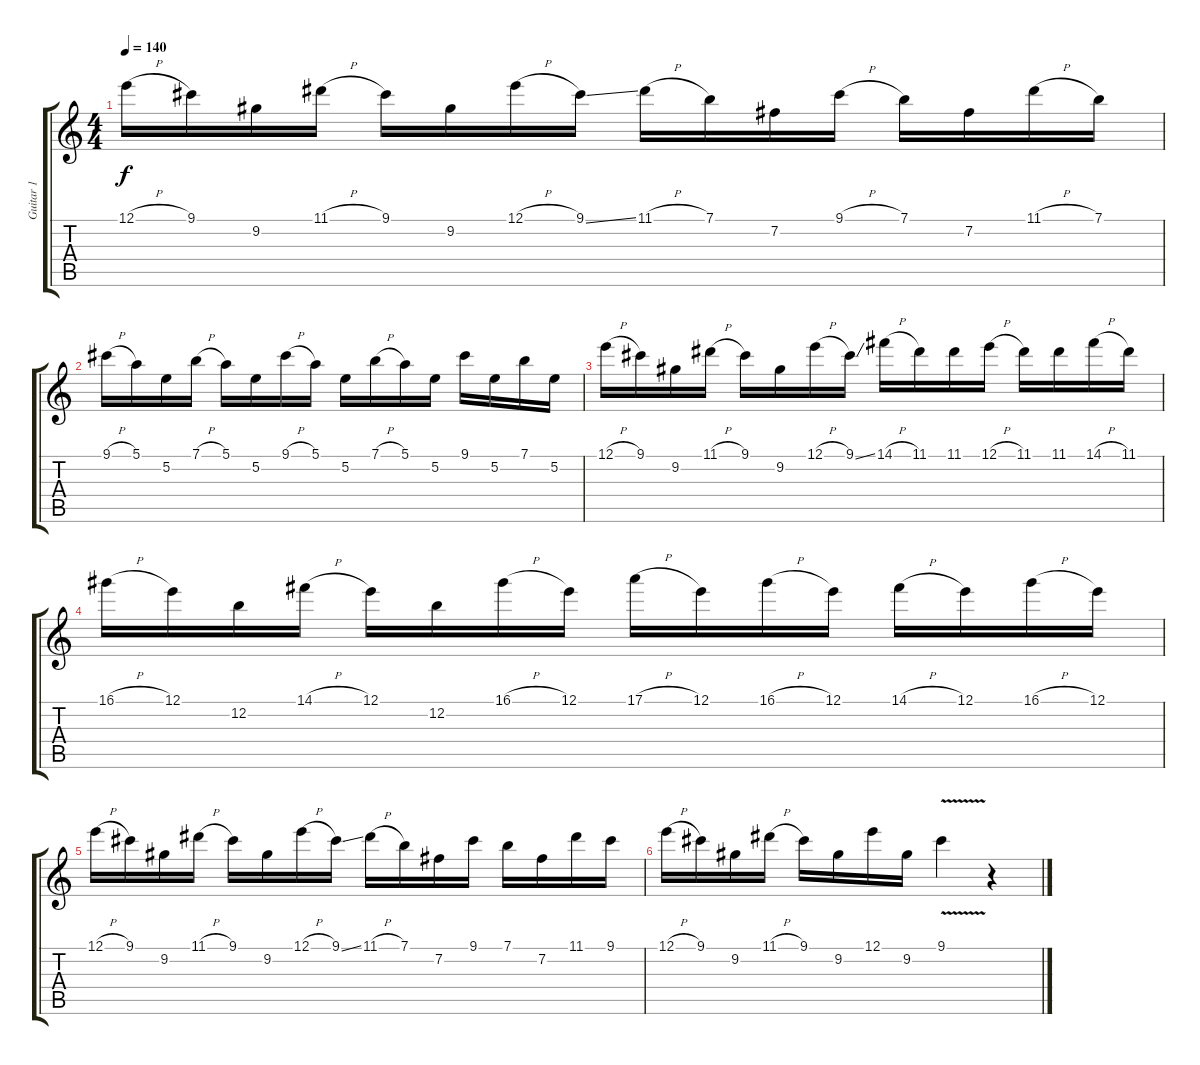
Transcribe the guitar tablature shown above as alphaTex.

\track ("Guitar 1" "Guitar 1") {instrument overdrivenguitar}
\staff {score tabs}
\tuning (E4 B3 G3 D3 A2 E2) {hide}
\ts (4 4)
\tempo 140
\clef g2
\ks c
12.1{h}.16{dy f} 9.1.16 9.2.16 11.1{h}.16 9.1.16 9.2.16 12.1{h}.16 9.1{ss}.16 11.1{h}.16 7.1.16 7.2.16 9.1{h}.16 7.1.16 7.2.16 11.1{h}.16 7.1.16 |
9.1{h}.16 5.1.16 5.2.16 7.1{h}.16 5.1.16 5.2.16 9.1{h}.16 5.1.16 5.2.16 7.1{h}.16 5.1.16 5.2.16 9.1.16 5.2.16 7.1.16 5.2.16 |
12.1{h}.16 9.1.16 9.2.16 11.1{h}.16 9.1.16 9.2.16 12.1{h}.16 9.1{ss}.16 14.1{h}.16 11.1.16 11.1.16 12.1{h}.16 11.1.16 11.1.16 14.1{h}.16 11.1.16 |
16.1{h}.16 12.1.16 12.2.16 14.1{h}.16 12.1.16 12.2.16 16.1{h}.16 12.1.16 17.1{h}.16 12.1.16 16.1{h}.16 12.1.16 14.1{h}.16 12.1.16 16.1{h}.16 12.1.16 |
12.1{h}.16 9.1.16 9.2.16 11.1{h}.16 9.1.16 9.2.16 12.1{h}.16 9.1{ss}.16 11.1{h}.16 7.1.16 7.2.16 9.1.16 7.1.16 7.2.16 11.1.16 9.1.16 |
12.1{h}.16 9.1.16 9.2.16 11.1{h}.16 9.1.16 9.2.16 12.1.16 9.2.16 9.1{v}.4 r.4
